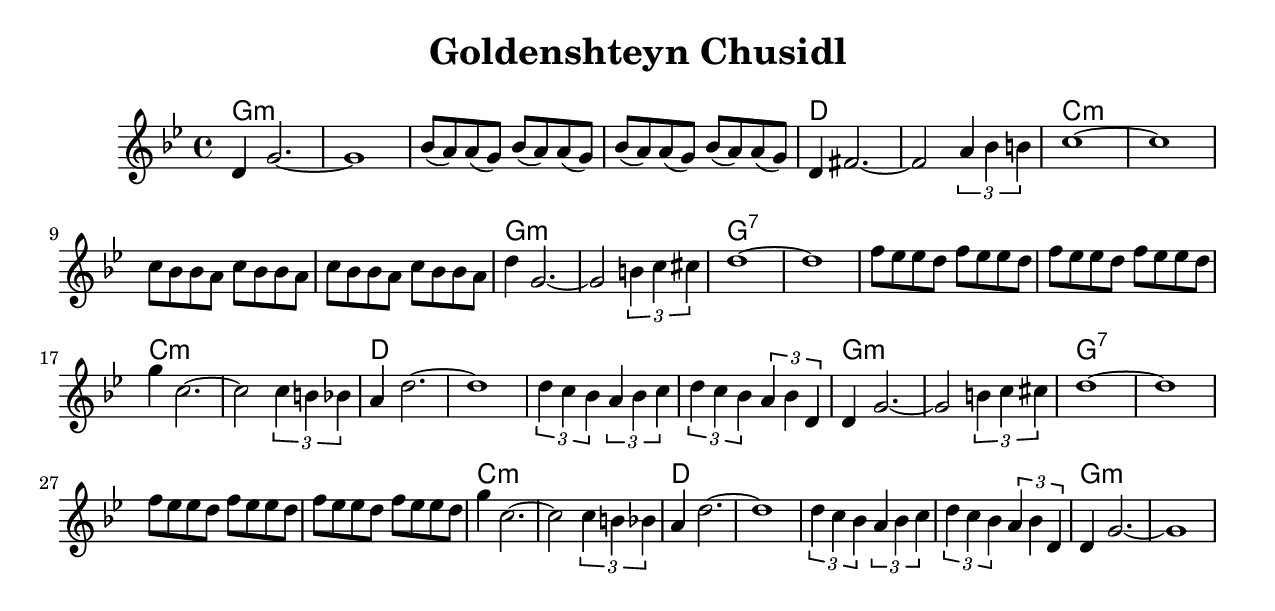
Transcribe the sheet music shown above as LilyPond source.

\version "2.18.0"
\include "english.ly"
\paper{
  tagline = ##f
  print-all-headers = ##t
  #(set-paper-size "letter")
}
date = #(strftime "%d-%m-%Y" (localtime (current-time)))

%\markup{ \italic{ " Updated " \date  }  }

%\markup{ Got something to say? }

%#################################### Melody ########################
melody = \relative c' {
  \clef treble
  \key g \minor
  \time 4/4


  d4 g2.~
  g1
  bf8(a)a(g) bf8(a)a(g)
  bf8(a)a(g) bf8(a)a(g)|

  d4 fs2.~
  fs2 \tuplet 3/2{a4 bf b}
  c1~
  c1|

  c8 bf bf a c8 bf bf a
  c8 bf bf a c8 bf bf a
  d4 g,2.~
  g2 \tuplet 3/2{ b4 c cs}

  d1~
  d1
  f8 ef ef d f ef ef d
  f8 ef ef d f ef ef d|

  g4 c,2.~
  c2 \tuplet 3/2{c4 b bf}
  a4
  d2.~

  d1
  \tuplet 3/2 {d4 c bf} \tuplet3/2{a bf c}
  \tuplet 3/2 {d4 c bf} \tuplet 3/2 {a bf d,}
  d4 g2.~

  g2 \tuplet 3/2{b4 c cs}
  d1~
  d1
  f8 ef ef d f ef ef d

  f8 ef ef d f ef ef d|
  g4 c,2.~
  c2 \tuplet 3/2{c4 b bf}
  a4 d2.~

  d1
  \tuplet 3/2 {d4 c bf} \tuplet3/2{a bf c}
  \tuplet 3/2 {d4 c bf} \tuplet 3/2 {a bf d,}
  d4 g2.~
  g1

}
%################################# Lyrics #####################
%\addlyrics{  }
%################################# Chords #######################
harmonies = \chordmode {
  g1:m
  s1*3
  d1
  s1
  c1:m
  s1*3
  g1:m
  s1
  g1:7
  s1*3
  c1:m
  s1
  d1
  s1*3
  g1:m
  s1
  g1:7
  s1*3
  c1:m
  s1
  d1
  s1*3
  g1:m
}

\score {
  <<
    \new ChordNames {
      \set chordChanges = ##t
      \harmonies
    }
    \new Staff
    \melody
  >>
  \header{
    title= "Goldenshteyn Chusidl"
    subtitle=""
    composer= ""
    instrument =""
    arranger= ""
  }
  \layout{indent = 1.0\cm}
  \midi {
    \tempo 4 = 120

    % \midi { }
  }
}
%{
% more verses:
\markup{}
\markup {
  \fill-line {
    \hspace #0.1 % distance from left margin
    \column {
      \line { "1."
        \column {
          ""
        }
      }
      \hspace #0.2 % vertical distance between verses
      \line { "2."
        \column {
         ""
        }
      }
    }
    \hspace #0.1  % horiz. distance between columns
    \column {
      \line { "3."
        \column {
          ""
        }
      }
      \hspace #0.2 % distance between verses
      \line { "4."
        \column {
         ""
        }
      }
    }
    \hspace #0.1 % distance to right margin
  }
}

%}
